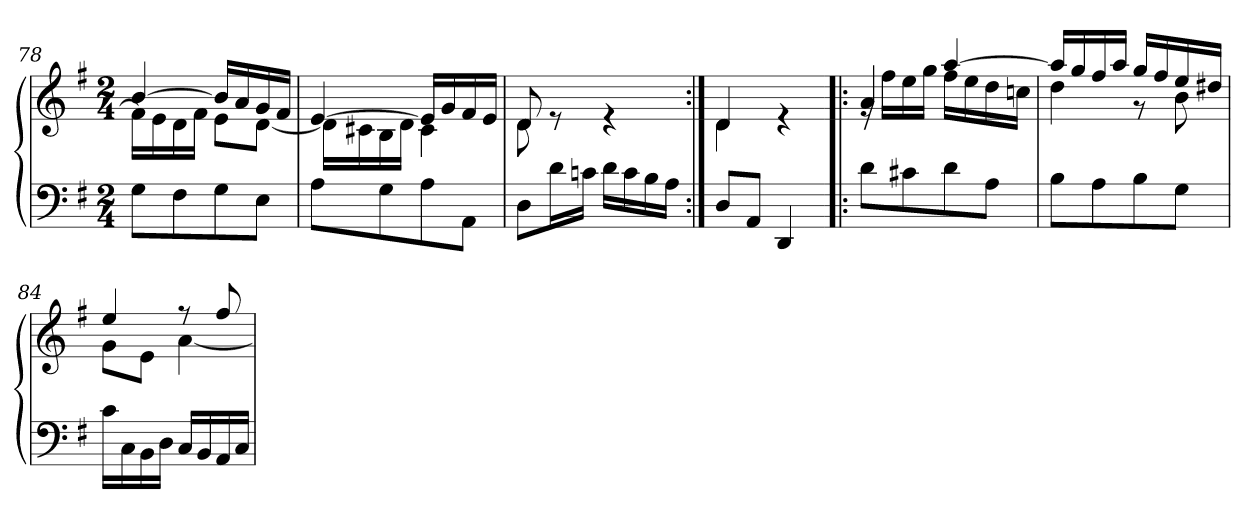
**kern	**kern
*part1	*part1
*staff2	*staff1
*clefF4	*clefG2
*k[f#]	*k[f#]
*G:	*G:
*M2/4	*M2/4
=78	=78
*	*^
8G\L	[4b/	16f#\LL]
.	.	16e\
8F#\	.	16d\
.	.	16f#\JJ
8G\	16b/LL]	8e\L
.	16a/	.
8E\J	16g/	[8d\J
.	16f#/JJ	.
!!LO:LB:g=z	!!
=79	=79	=79
8A\L	[4e/	16d\LL]
.	.	16c#X\
8G\	.	16B\
.	.	16d\JJ
8A\	16e/LL]	4c#\
.	16g/	.
8AA\J	16f#/	.
.	16e/JJ	.
=80	=80	=80
8D\L	8d/	8d\
16d\L	8re	4.ryy
16cn\JJ	.	.
16d\LL	4re	.
16c\	.	.
16B\	.	.
16A\JJ	.	.
=81:|!	=81:|!	=81:|!
8D/L	4d/	4d\
8AA/J	.	.
4DD/	4re	4ryy
=82!|:	=82!|:	=82!|:
8d\L	4a/	16rg
.	.	16ff#\LL
8c#X\	.	16ee\
.	.	16gg\JJ
8d\	[4aa/	16ff#\LL
.	.	16ee\
8A\J	.	16dd\
.	.	16ccni\JJ
=83	=83	=83
8B\L	16aa/LL]	4dd\
.	16gg/	.
8A\	16ff#/	.
.	16aa/JJ	.
8B\	16gg/LL	8r
.	16ff#/	.
8G\J	16ee/	8b\
.	16dd#X/JJ	.
!!LO:LB:g=z	!!
=84	=84	=84
16c\LL	4ee/	8g\L
16C\	.	.
16BB\	.	8e\J
16D\JJ	.	.
16C/LL	8r	[4a\
16BB/	.	.
16AA/	8ff#/	.
16C/JJ	.	.
*	*v	*v
=	=
*-	*-
